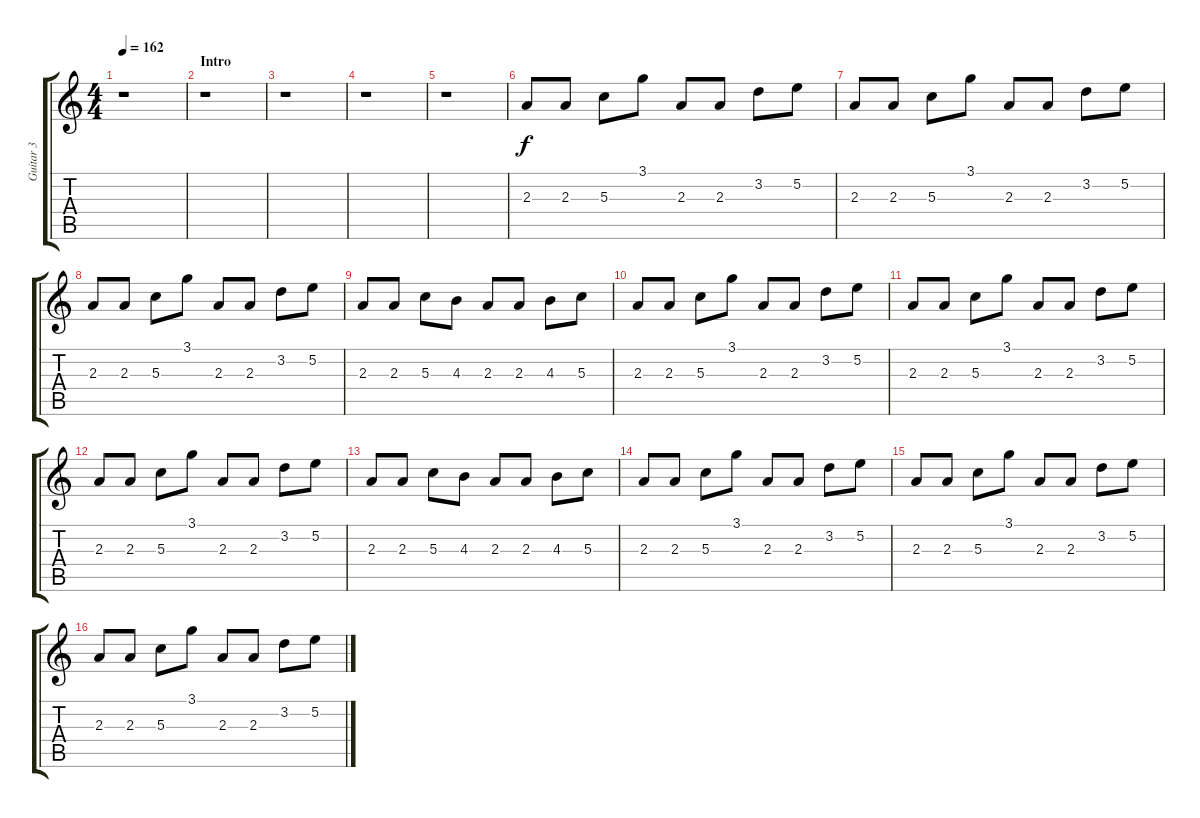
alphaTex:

\track ("Guitar 3" "Guitar 3") {instrument overdrivenguitar}
\staff {score tabs}
\tuning (E4 B3 G3 D3 A2 E2) {hide}
\ts (4 4)
\tempo 162
\clef g2
\ks c
r.1{dy f instrument overdrivenguitar} |
\section ("" "Intro")
r.1 |
r.1 |
r.1 |
r.1 |
2.3.8 2.3.8 5.3.8 3.1.8 2.3.8 2.3.8 3.2.8 5.2.8 |
2.3.8 2.3.8 5.3.8 3.1.8 2.3.8 2.3.8 3.2.8 5.2.8 |
2.3.8 2.3.8 5.3.8 3.1.8 2.3.8 2.3.8 3.2.8 5.2.8 |
2.3.8 2.3.8 5.3.8 4.3.8 2.3.8 2.3.8 4.3.8 5.3.8 |
2.3.8 2.3.8 5.3.8 3.1.8 2.3.8 2.3.8 3.2.8 5.2.8 |
2.3.8 2.3.8 5.3.8 3.1.8 2.3.8 2.3.8 3.2.8 5.2.8 |
2.3.8 2.3.8 5.3.8 3.1.8 2.3.8 2.3.8 3.2.8 5.2.8 |
2.3.8 2.3.8 5.3.8 4.3.8 2.3.8 2.3.8 4.3.8 5.3.8 |
2.3.8 2.3.8 5.3.8 3.1.8 2.3.8 2.3.8 3.2.8 5.2.8 |
2.3.8 2.3.8 5.3.8 3.1.8 2.3.8 2.3.8 3.2.8 5.2.8 |
2.3.8 2.3.8 5.3.8 3.1.8 2.3.8 2.3.8 3.2.8 5.2.8
